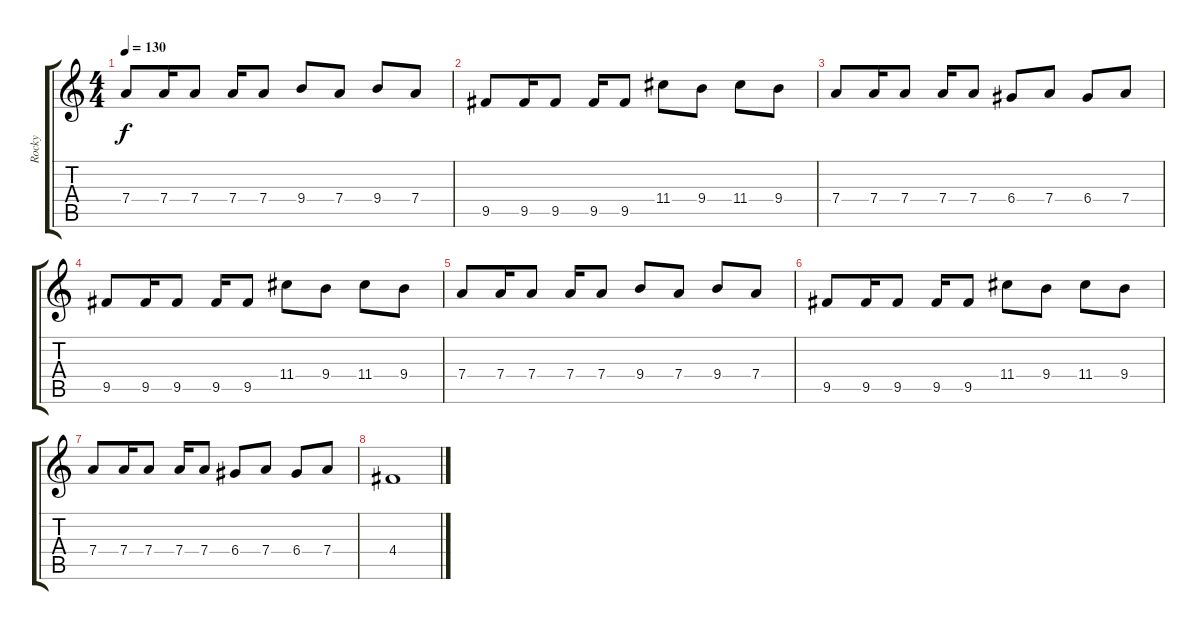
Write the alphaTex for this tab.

\track ("Rocky" "Rocky") {instrument distortionguitar}
\staff {score tabs}
\tuning (E4 B3 G3 D3 A2 E2) {hide}
\ts (4 4)
\tempo 130
\clef g2
\ks c
7.4.8{dy f} 7.4.16 7.4.8 7.4.16 7.4.8 9.4.8 7.4.8 9.4.8 7.4.8 |
9.5.8 9.5.16 9.5.8 9.5.16 9.5.8 11.4.8 9.4.8 11.4.8 9.4.8 |
7.4.8 7.4.16 7.4.8 7.4.16 7.4.8 6.4.8 7.4.8 6.4.8 7.4.8 |
9.5.8 9.5.16 9.5.8 9.5.16 9.5.8 11.4.8 9.4.8 11.4.8 9.4.8 |
7.4.8 7.4.16 7.4.8 7.4.16 7.4.8 9.4.8 7.4.8 9.4.8 7.4.8 |
9.5.8 9.5.16 9.5.8 9.5.16 9.5.8 11.4.8 9.4.8 11.4.8 9.4.8 |
7.4.8 7.4.16 7.4.8 7.4.16 7.4.8 6.4.8 7.4.8 6.4.8 7.4.8 |
4.4.1
